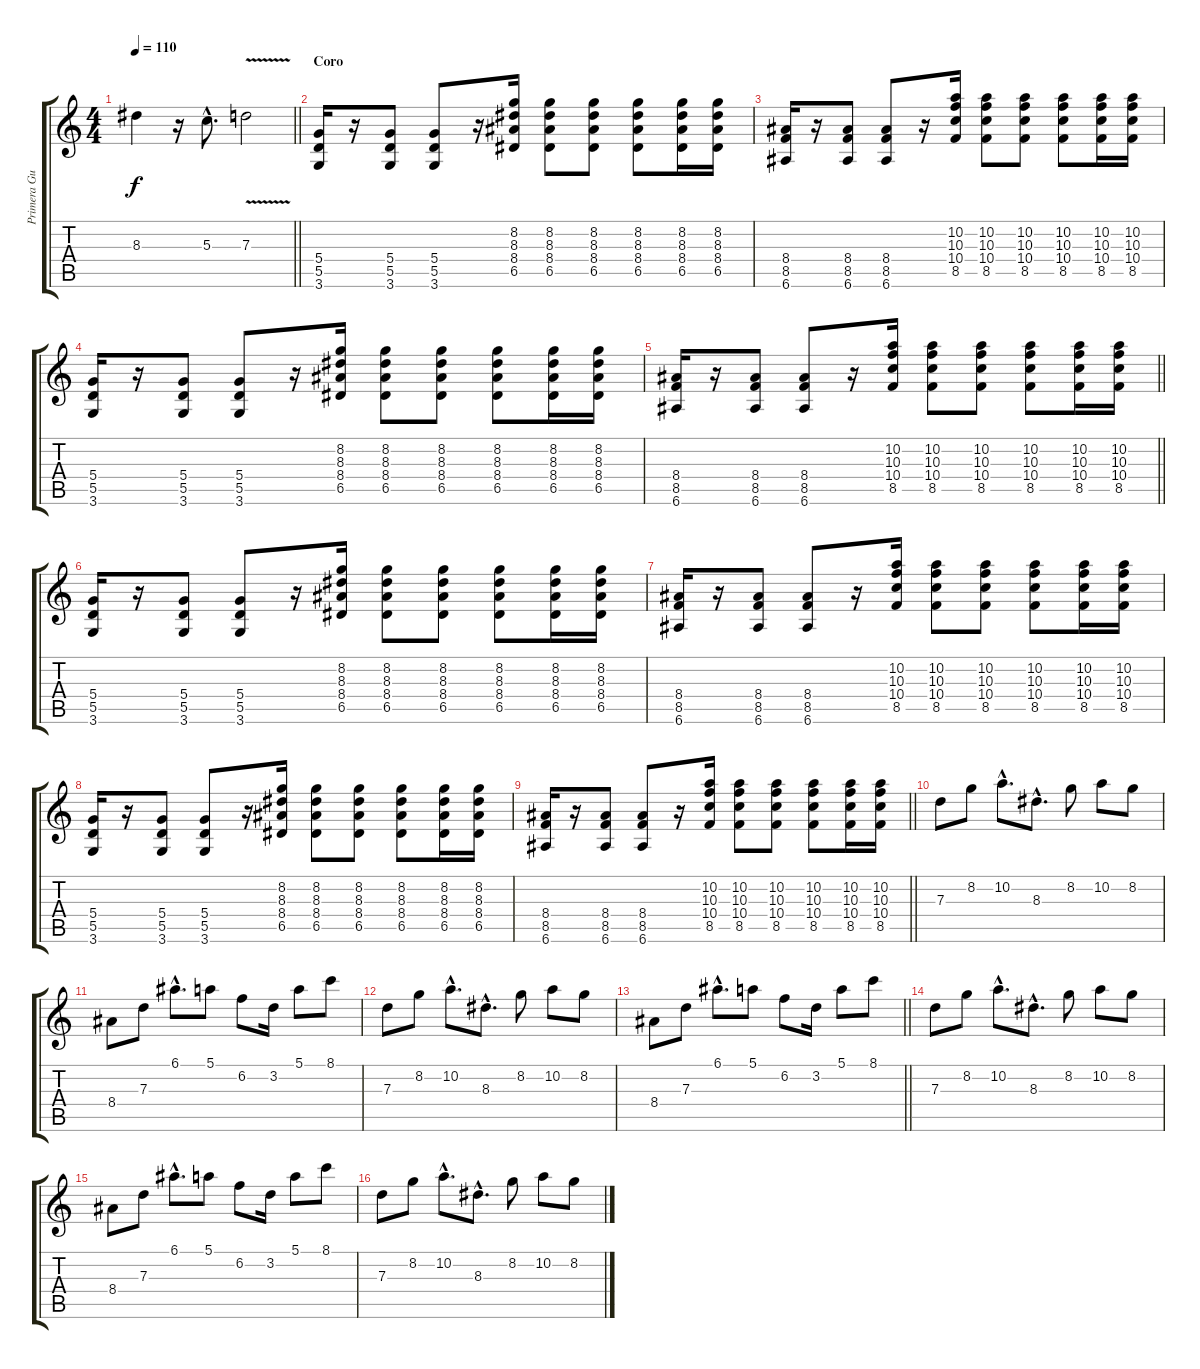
\track ("Primera Guitarra" "Primera Gu") {instrument overdrivenguitar}
\staff {score tabs}
\tuning (E4 B3 G3 D3 A2 E2) {hide}
\ts (4 4)
\tempo 110
\clef g2
\barLineRight lightlight
\ks c
8.3.4{dy f} r.16 5.3{hac}.8{d} 7.3{v}.2 |
\section ("" "Coro")
(5.4 5.5 3.6).16 r.16 (5.4 5.5 3.6).8 (5.4 5.5 3.6).8 r.16 (8.2 8.3 8.4 6.5).16 (8.2 8.3 8.4 6.5).8 (8.2 8.3 8.4 6.5).8 (8.2 8.3 8.4 6.5).8 (8.2 8.3 8.4 6.5).16 (8.2 8.3 8.4 6.5).16 |
(8.4 8.5 6.6).16 r.16 (8.4 8.5 6.6).8 (8.4 8.5 6.6).8 r.16 (10.2 10.3 10.4 8.5).16 (10.2 10.3 10.4 8.5).8 (10.2 10.3 10.4 8.5).8 (10.2 10.3 10.4 8.5).8 (10.2 10.3 10.4 8.5).16 (10.2 10.3 10.4 8.5).16 |
(5.4 5.5 3.6).16 r.16 (5.4 5.5 3.6).8 (5.4 5.5 3.6).8 r.16 (8.2 8.3 8.4 6.5).16 (8.2 8.3 8.4 6.5).8 (8.2 8.3 8.4 6.5).8 (8.2 8.3 8.4 6.5).8 (8.2 8.3 8.4 6.5).16 (8.2 8.3 8.4 6.5).16 |
\barLineRight lightlight
(8.4 8.5 6.6).16 r.16 (8.4 8.5 6.6).8 (8.4 8.5 6.6).8 r.16 (10.2 10.3 10.4 8.5).16 (10.2 10.3 10.4 8.5).8 (10.2 10.3 10.4 8.5).8 (10.2 10.3 10.4 8.5).8 (10.2 10.3 10.4 8.5).16 (10.2 10.3 10.4 8.5).16 |
\section ("" "")
(5.4 5.5 3.6).16 r.16 (5.4 5.5 3.6).8 (5.4 5.5 3.6).8 r.16 (8.2 8.3 8.4 6.5).16 (8.2 8.3 8.4 6.5).8 (8.2 8.3 8.4 6.5).8 (8.2 8.3 8.4 6.5).8 (8.2 8.3 8.4 6.5).16 (8.2 8.3 8.4 6.5).16 |
(8.4 8.5 6.6).16 r.16 (8.4 8.5 6.6).8 (8.4 8.5 6.6).8 r.16 (10.2 10.3 10.4 8.5).16 (10.2 10.3 10.4 8.5).8 (10.2 10.3 10.4 8.5).8 (10.2 10.3 10.4 8.5).8 (10.2 10.3 10.4 8.5).16 (10.2 10.3 10.4 8.5).16 |
(5.4 5.5 3.6).16 r.16 (5.4 5.5 3.6).8 (5.4 5.5 3.6).8 r.16 (8.2 8.3 8.4 6.5).16 (8.2 8.3 8.4 6.5).8 (8.2 8.3 8.4 6.5).8 (8.2 8.3 8.4 6.5).8 (8.2 8.3 8.4 6.5).16 (8.2 8.3 8.4 6.5).16 |
\barLineRight lightlight
(8.4 8.5 6.6).16 r.16 (8.4 8.5 6.6).8 (8.4 8.5 6.6).8 r.16 (10.2 10.3 10.4 8.5).16 (10.2 10.3 10.4 8.5).8 (10.2 10.3 10.4 8.5).8 (10.2 10.3 10.4 8.5).8 (10.2 10.3 10.4 8.5).16 (10.2 10.3 10.4 8.5).16 |
\section ("" "")
7.3.8 8.2.8 10.2{hac}.8{d} 8.3{hac}.8{d} 8.2.8 10.2.8 8.2.8 |
8.4.8 7.3.8 6.1{hac}.8{d} 5.1.8 6.2.8 3.2.16 5.1.8 8.1.8 |
7.3.8 8.2.8 10.2{hac}.8{d} 8.3{hac}.8{d} 8.2.8 10.2.8 8.2.8 |
\barLineRight lightlight
8.4.8 7.3.8 6.1{hac}.8{d} 5.1.8 6.2.8 3.2.16 5.1.8 8.1.8 |
\section ("" "")
7.3.8 8.2.8 10.2{hac}.8{d} 8.3{hac}.8{d} 8.2.8 10.2.8 8.2.8 |
8.4.8 7.3.8 6.1{hac}.8{d} 5.1.8 6.2.8 3.2.16 5.1.8 8.1.8 |
7.3.8 8.2.8 10.2{hac}.8{d} 8.3{hac}.8{d} 8.2.8 10.2.8 8.2.8
